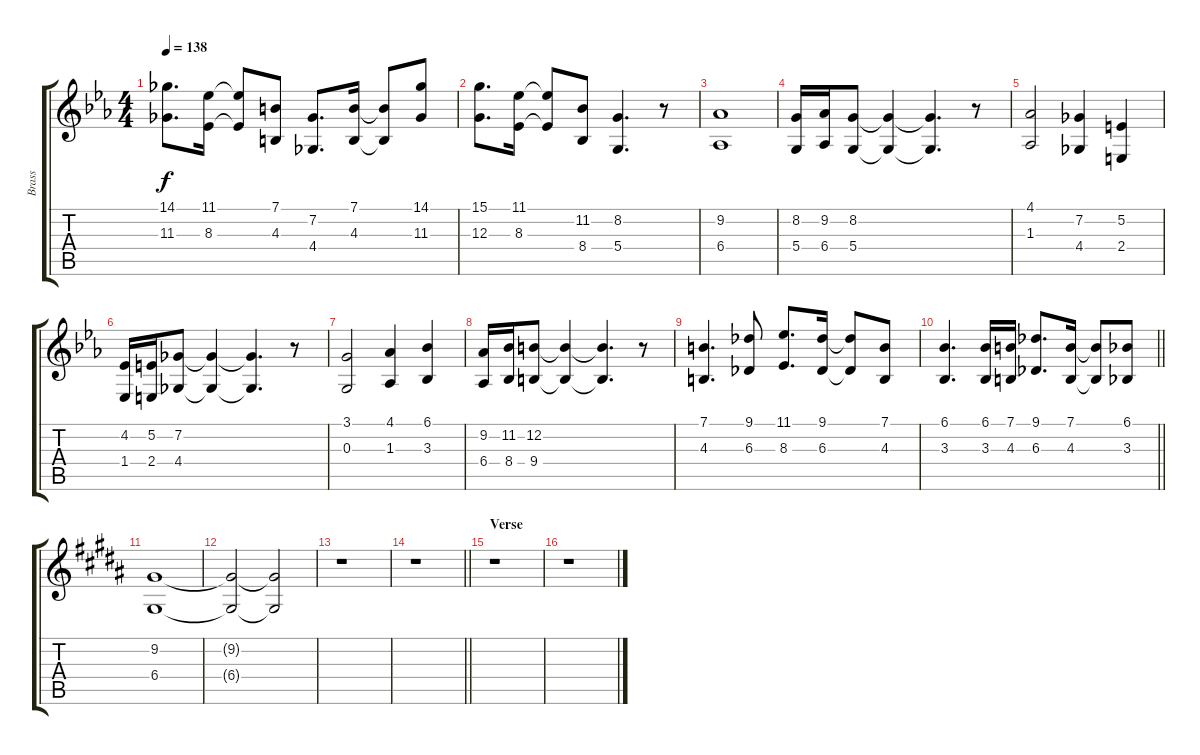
\track ("Brass" "Brass") {instrument trumpet}
\staff {score tabs}
\tuning (E4 B3 G3 D3 A2 E2) {hide}
\ts (4 4)
\tempo 138
\clef g2
\ks eb
(14.1 11.3).8{d dy f} (11.1 8.3).16 (11.1{t} 8.3{t}).8 (7.1 4.3).8 (7.2 4.4).8{d} (7.1 4.3).16 (7.1{t} 4.3{t}).8 (14.1 11.3).8 |
(15.1 12.3).8{d} (11.1 8.3).16 (11.1{t} 8.3{t}).8 (11.2 8.4).8 (8.2 5.4).4{d} r.8 |
(9.2 6.4).1 |
(8.2 5.4).16 (9.2 6.4).16 (8.2 5.4).8 (8.2{t} 5.4{t}).4 (8.2{t} 5.4{t}).4{d} r.8 |
(4.1 1.3).2 (7.2 4.4).4 (5.2 2.4).4 |
(4.2 1.4).16 (5.2 2.4).16 (7.2 4.4).8 (7.2{t} 4.4{t}).4 (7.2{t} 4.4{t}).4{d} r.8 |
(3.1 0.3).2 (4.1 1.3).4 (6.1 3.3).4 |
(9.2 6.4).16 (11.2 8.4).16 (12.2 9.4).8 (12.2{t} 9.4{t}).4 (12.2{t} 9.4{t}).4{d} r.8 |
(7.1 4.3).4{d} (9.1 6.3).8 (11.1 8.3).8{d} (9.1 6.3).16 (9.1{t} 6.3{t}).8 (7.1 4.3).8 |
\barLineRight lightlight
(6.1 3.3).4{d} (6.1 3.3).16 (7.1 4.3).16 (9.1 6.3).8{d} (7.1 4.3).16 (7.1{t} 4.3{t}).8 (6.1 3.3).8 |
\section ("" "")
\ks g#minor
(9.2 6.4).1 |
(9.2{t} 6.4{t}).2 (9.2{t} 6.4{t}).2{volume 0} |
r.1 |
\barLineRight lightlight
r.1 |
\section ("" "Verse")
r.1 |
r.1
